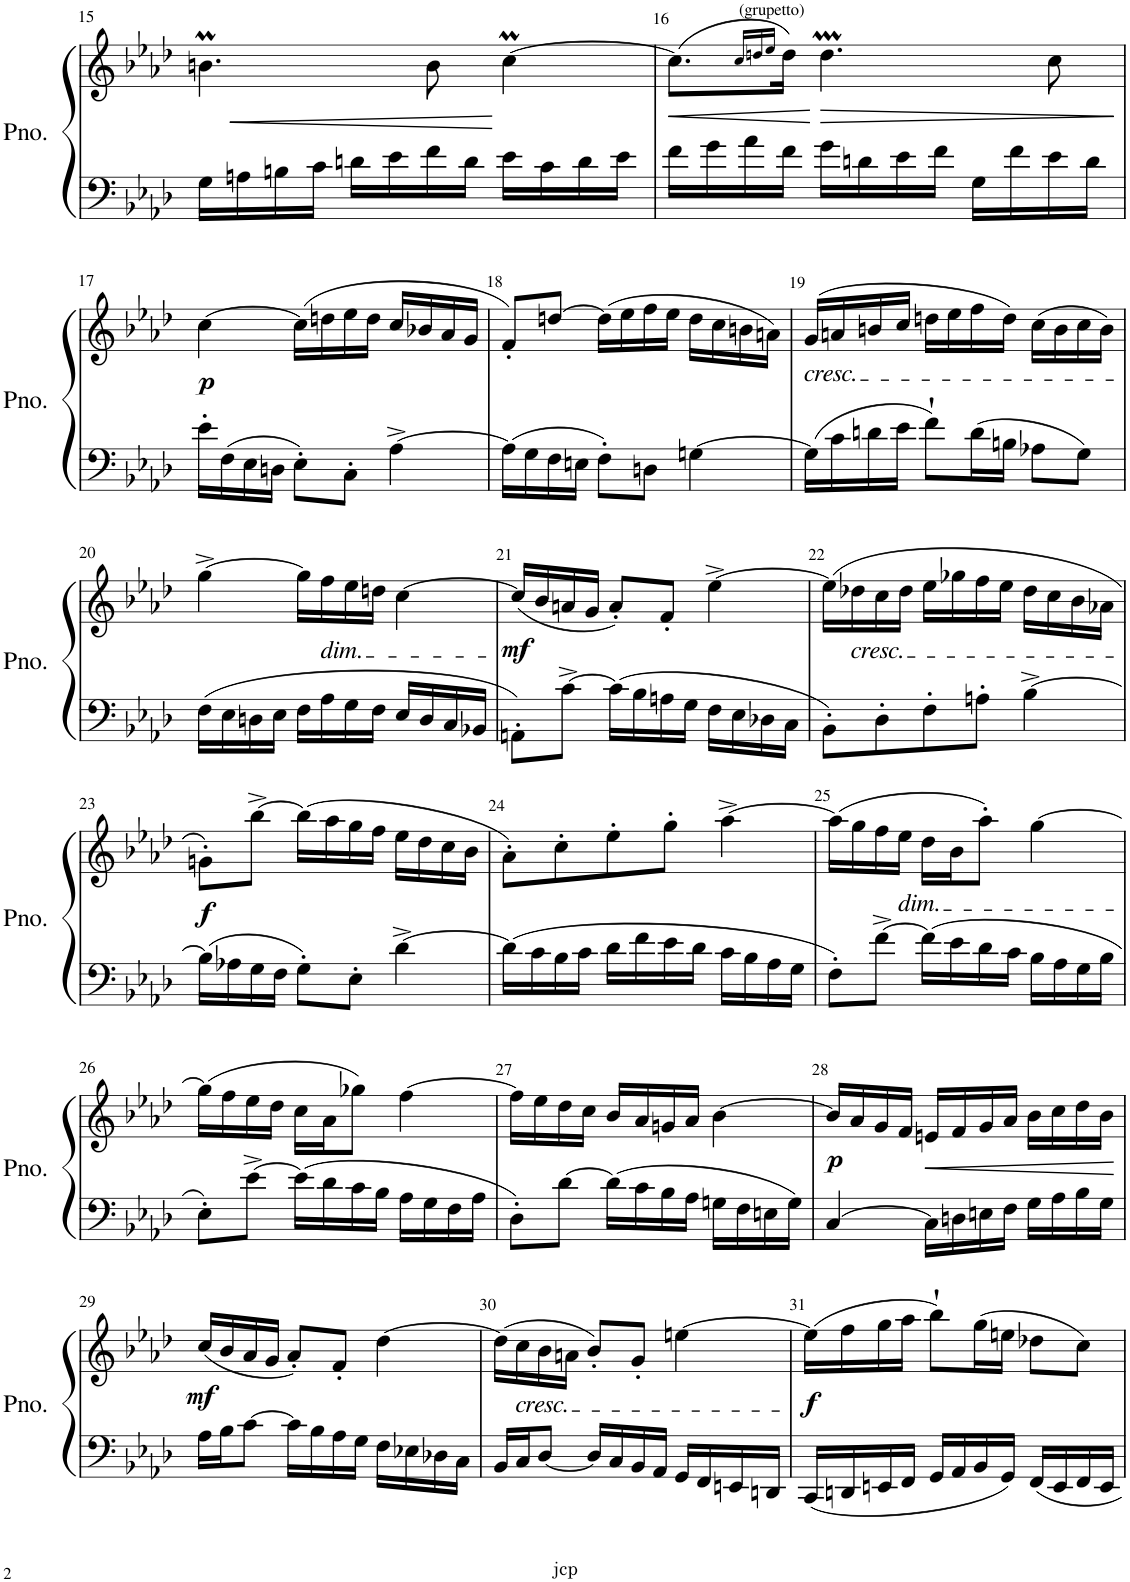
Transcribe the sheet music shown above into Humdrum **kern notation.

**kern	**kern	**dynam
*part1	*part1	*part1
*staff2	*staff1	*staff1/2
*I"Piano	*	*
*I'Pno.	*	*
!!LO:PB:g=z
*clefF4	*clefG2	*
*k[b-e-a-d-]	*k[b-e-a-d-]	*
*M3/4	*M3/4	*
=15	=15	=15
!	!	!LO:HP:b
16G\LL	4.bnm\	<
16An\	.	.
16Bn\	.	.
16c\JJ	.	.
16dn\LL	.	.
16e-\	.	.
16f\	8b\	.
16d\JJ	.	.
16e-\LL	[4ccm\	[
16c\	.	.
16d\	.	.
16e-\JJ	.	.
=16	=16	=16
!	!LO:TX:a:t=(grupetto)	!
!	!	!LO:HP:b
16f\LL	(8.cc\L]	<
16g\	.	.
16a-\	.	.
.	16qcc/LL	.
.	16qddn/	.
.	16qee-/JJ	.
16f\JJ	16dd\Jk)	.
!	!	!LO:HP:n=1:b
16g\LL	4.ddm\	[ >
16dn\	.	.
16e-\	.	.
16f\JJ	.	.
16G\LL	.	.
16f\	.	.
16e-\	8cc\	.
16d\JJ	.	.
.	.	]
!!LO:LB:g=z
=17	=17	=17
!	!	!LO:DY:b
16e-'\LL	[4cc\	p
16F\	.	.
16E-\	.	.
16Dn\JJ	.	.
8E-'\L	(16cc\LL]	.
.	16ddn\	.
8C'\J	16ee-\	.
.	16dd\JJ	.
[4A-^\	16cc/LL	.
.	16b-X/	.
.	16a-/	.
.	16g/JJ	.
=18	=18	=18
16A-\LL]	8f'/L)	.
16G\	.	.
16F\	[8ddn/J	.
16En\JJ	.	.
8F'\L	(16dd\LL]	.
.	16ee-\	.
8Dn\J	16ff\	.
.	16ee-\JJ	.
[4Gn\	16dd\LL	.
.	16cc\	.
.	16bn\	.
.	16an\JJ)	.
=19	=19	=19
!	!LO:TX:b:i:t=cresc.	!
16G\LL]	(16g/LL	.
16c\	16an/	.
16dn\	16bn/	.
16e-\JJ	16cc/JJ	.
8f`\L	16ddn\LL	.
.	16ee-\	.
16d\L	16ff\	.
16Bn\JJ	16dd\JJ)	.
8A-X\L	(16cc\LL	.
.	16b\	.
8G\J	16cc\	.
.	16b\JJ)	.
!!LO:LB:g=z
=20	=20	=20
16F\LL	[4gg^\	.
16E-\	.	.
16Dn\	.	.
16E-\JJ	.	.
16F\LL	16gg\LL]	.
!	!LO:TX:b:i:t=dim.	!
16A-\	16ff\	.
16G\	16ee-\	.
16F\JJ	16ddn\JJ	.
16E-/LL	[4cc\	.
16D/	.	.
16C/	.	.
16BB-X/JJ	.	.
=21	=21	=21
!	!	!LO:DY:b
8AAn'\L	(16cc/LL]	mf
.	16b-/	.
[8c^\J	16an/	.
.	16g/JJ	.
16c\LL]	8a'/L)	.
16B-\	.	.
16An\	8f'/J	.
16G\JJ	.	.
16F\LL	[4ee-^\	.
16E-\	.	.
16D-X\	.	.
16C\JJ	.	.
=22	=22	=22
8BB-'\L	(16ee-\LL]	.
!	!LO:TX:b:i:t=cresc.	!
.	16dd-X\	.
8D-'\	16cc\	.
.	16dd-\JJ	.
8F'\	16ee-\LL	.
.	16gg-X\	.
8An'\J	16ff\	.
.	16ee-\JJ	.
[4B-^\	16dd-\LL	.
.	16cc\	.
.	16b-\	.
.	16a-X\JJ	.
!!LO:LB:g=z
=23	=23	=23
!	!	!LO:DY:b
16B-\LL]	8gn'\L)	f
16A-X\	.	.
16G\	[8bb-^\J	.
16F\JJ	.	.
8G'\L	(16bb-\LL]	.
.	16aa-\	.
8E-'\J	16gg\	.
.	16ff\JJ	.
[4d-^\	16ee-\LL	.
.	16dd-\	.
.	16cc\	.
.	16b-\JJ	.
=24	=24	=24
16d-\LL]	8a-'\L)	.
16c\	.	.
16B-\	8cc'\	.
16c\JJ	.	.
16d-\LL	8ee-'\	.
16f\	.	.
16e-\	8gg'\J	.
16d-\JJ	.	.
16c\LL	[4aa-^\	.
16B-\	.	.
16A-\	.	.
16G\JJ	.	.
=25	=25	=25
8F'\L	(16aa-\LL]	.
.	16gg\	.
[8f^\J	16ff\	.
!	!LO:TX:b:i:t=dim.	!
.	16ee-\JJ	.
16f\LL]	16dd-\LL	.
16e-\	16b-\J	.
16d-\	8aa-'\J)	.
16c\JJ	.	.
16B-\LL	[4gg\	.
16A-\	.	.
16G\	.	.
16B-\JJ	.	.
!!LO:LB:g=z
=26	=26	=26
8E-'\L	(16gg\LL]	.
.	16ff\	.
[8e-^\J	16ee-\	.
.	16dd-\JJ	.
16e-\LL]	16cc\LL	.
16d-\	16a-\J	.
16c\	8gg-X\J)	.
16B-\JJ	.	.
16A-\LL	[4ff\	.
16G\	.	.
16F\	.	.
16A-\JJ	.	.
=27	=27	=27
8D-'\L	16ff\LL]	.
.	16ee-\	.
[8d-\J	16dd-\	.
.	16cc\JJ	.
16d-\LL]	16b-/LL	.
16c\	16a-/	.
16B-\	16gn/	.
16A-\JJ	16a-/JJ	.
16Gn\LL	[4b-\	.
16F\	.	.
16En\	.	.
16G\JJ	.	.
=28	=28	=28
!	!	!LO:DY:b
[4C/	16b-/LL]	p
.	16a-/	.
.	16g/	.
.	16f/JJ	.
!	!	!LO:HP:b
16C\LL]	16en/LL	<
16Dn\	16f/	.
16En\	16g/	.
16F\JJ	16a-/JJ	.
16G\LL	16b-\LL	.
16A-\	16cc\	.
16B-\	16dd-\	.
16G\JJ	16b-\JJ	.
.	.	[
!!LO:LB:g=z
=29	=29	=29
!	!	!LO:DY:b
16A-\LL	(16cc/LL	mf
16B-\J	16b-/	.
[8c\J	16a-/	.
.	16g/JJ	.
16c\LL]	8a-'/L)	.
16B-\	.	.
16A-\	8f'/J	.
16G\JJ	.	.
16F\LL	[4dd-\	.
16E-X\	.	.
16D-X\	.	.
16C\JJ	.	.
=30	=30	=30
16BB-/LL	(16dd-\LL]	.
!	!LO:TX:b:i:t=cresc.	!
16C/J	16cc\	.
[8D-/J	16b-\	.
.	16an\JJ	.
16D-/LL]	8b-'/L)	.
16C/	.	.
16BB-/	8g'/J	.
16AA-/JJ	.	.
16GG/LL	[4een\	.
16FF/	.	.
16EEn/	.	.
16DDn/JJ	.	.
=31	=31	=31
!	!	!LO:DY:b
16CC/LL	(16ee\LL]	f
16DDn/	16ff\	.
16EEn/	16gg\	.
16FF/JJ	16aa-\JJ	.
16GG/LL	8bb-`\L)	.
16AA-/	.	.
16BB-/	(16gg\L	.
16GG/JJ	16een\JJ	.
16FF/LL	8dd-X\L	.
16EE/	.	.
16FF/	8cc\J)	.
16EE/JJ	.	.
=	=	=
*-	*-	*-
